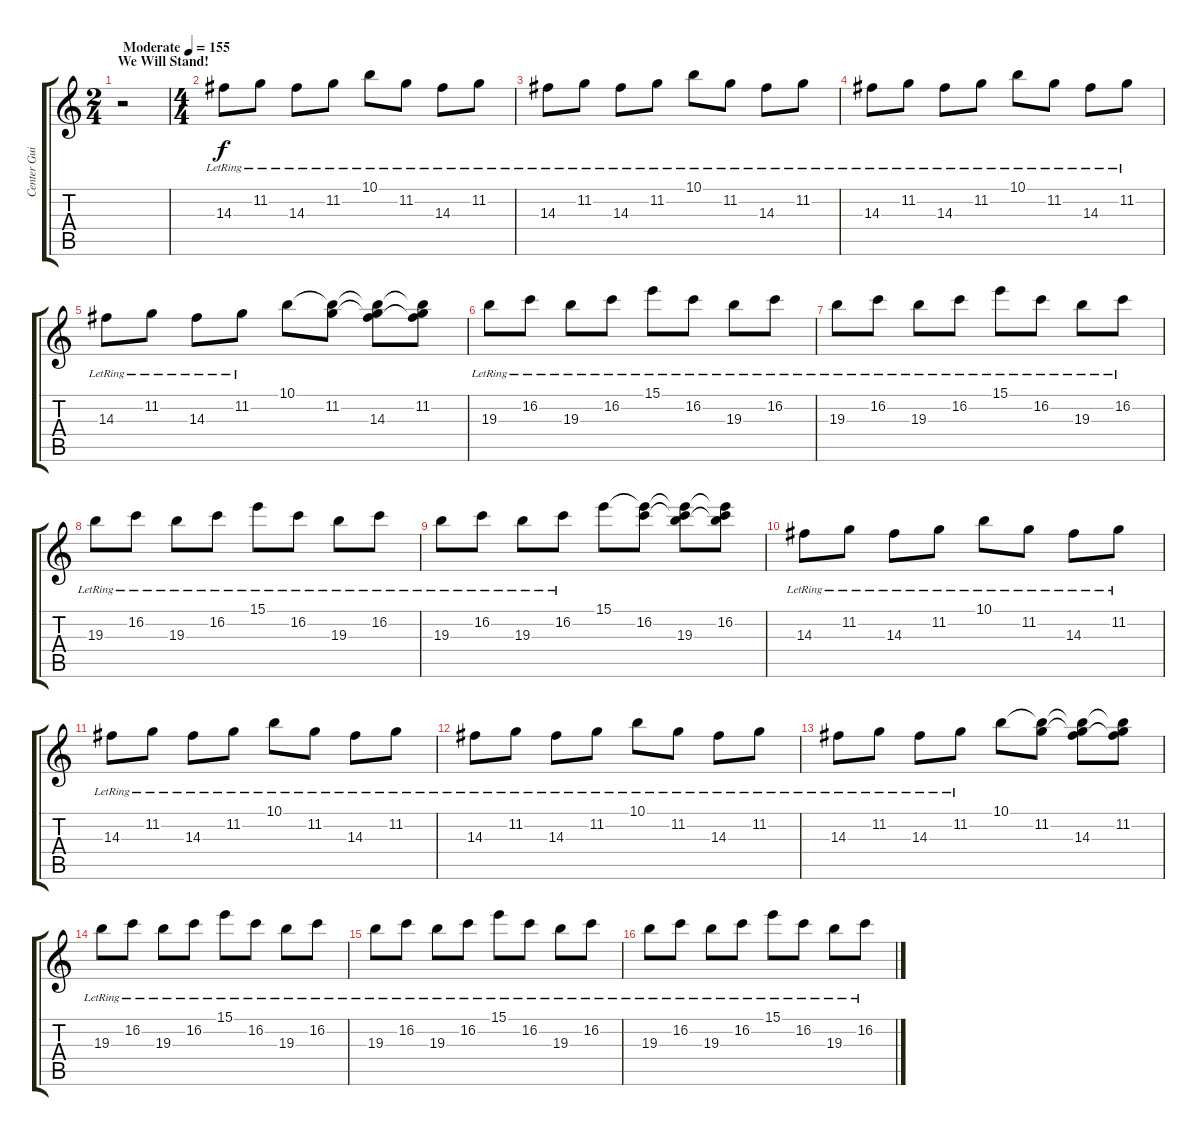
\track ("Center Guitar" "Center Gui") {instrument overdrivenguitar}
\staff {score tabs}
\tuning (Db4 Ab3 E3 B2 Gb2 B1) {hide}
\ts (2 4)
\section ("" "We Will Stand!")
\tempo (155 "Moderate")
\clef g2
\ks c
r.2{dy f instrument overdrivenguitar} |
\ts (4 4)
14.3{lr}.8 11.2{lr}.8 14.3{lr}.8 11.2{lr}.8 10.1{lr}.8 11.2{lr}.8 14.3{lr}.8 11.2{lr}.8 |
14.3{lr}.8 11.2{lr}.8 14.3{lr}.8 11.2{lr}.8 10.1{lr}.8 11.2{lr}.8 14.3{lr}.8 11.2{lr}.8 |
14.3{lr}.8 11.2{lr}.8 14.3{lr}.8 11.2{lr}.8 10.1{lr}.8 11.2{lr}.8 14.3{lr}.8 11.2{lr}.8 |
14.3{lr}.8 11.2{lr}.8 14.3{lr}.8 11.2{lr}.8 10.1.8 (10.1{t} 11.2).8 (10.1{t} 11.2{t} 14.3).8 (10.1{t} 11.2 14.3{t}).8 |
19.3{lr}.8 16.2{lr}.8 19.3{lr}.8 16.2{lr}.8 15.1{lr}.8 16.2{lr}.8 19.3{lr}.8 16.2{lr}.8 |
19.3{lr}.8 16.2{lr}.8 19.3{lr}.8 16.2{lr}.8 15.1{lr}.8 16.2{lr}.8 19.3{lr}.8 16.2{lr}.8 |
19.3{lr}.8 16.2{lr}.8 19.3{lr}.8 16.2{lr}.8 15.1{lr}.8 16.2{lr}.8 19.3{lr}.8 16.2{lr}.8 |
19.3{lr}.8 16.2{lr}.8 19.3{lr}.8 16.2{lr}.8 15.1.8 (15.1{t} 16.2).8 (15.1{t} 16.2{t} 19.3).8 (15.1{t} 16.2 19.3{t}).8 |
14.3{lr}.8 11.2{lr}.8 14.3{lr}.8 11.2{lr}.8 10.1{lr}.8 11.2{lr}.8 14.3{lr}.8 11.2{lr}.8 |
14.3{lr}.8 11.2{lr}.8 14.3{lr}.8 11.2{lr}.8 10.1{lr}.8 11.2{lr}.8 14.3{lr}.8 11.2{lr}.8 |
14.3{lr}.8 11.2{lr}.8 14.3{lr}.8 11.2{lr}.8 10.1{lr}.8 11.2{lr}.8 14.3{lr}.8 11.2{lr}.8 |
14.3{lr}.8 11.2{lr}.8 14.3{lr}.8 11.2{lr}.8 10.1.8 (10.1{t} 11.2).8 (10.1{t} 11.2{t} 14.3).8 (10.1{t} 11.2 14.3{t}).8 |
19.3{lr}.8 16.2{lr}.8 19.3{lr}.8 16.2{lr}.8 15.1{lr}.8 16.2{lr}.8 19.3{lr}.8 16.2{lr}.8 |
19.3{lr}.8 16.2{lr}.8 19.3{lr}.8 16.2{lr}.8 15.1{lr}.8 16.2{lr}.8 19.3{lr}.8 16.2{lr}.8 |
19.3{lr}.8 16.2{lr}.8 19.3{lr}.8 16.2{lr}.8 15.1{lr}.8 16.2{lr}.8 19.3{lr}.8 16.2{lr}.8
